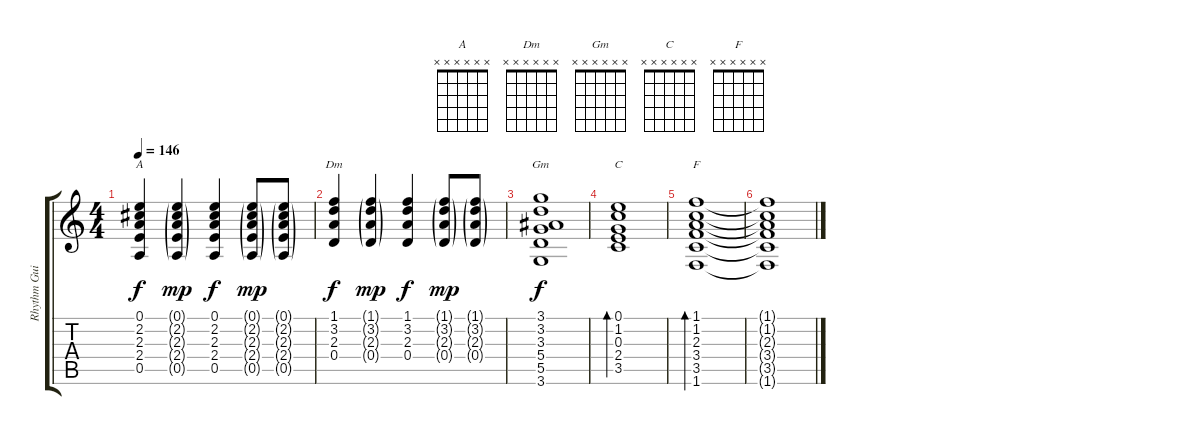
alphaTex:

\track ("Rhythm Guitar" "Rhythm Gui") {instrument acousticguitarnylon}
\staff {score tabs}
\tuning (E4 B3 G3 D3 A2 E2) {hide}
\chord ("A" x x x x x x)
\chord ("Dm" x x x x x x)
\chord ("Gm" x x x x x x)
\chord ("C" x x x x x x)
\chord ("F" x x x x x x)
\ts (4 4)
\tempo 146
\clef g2
\ks c
(0.1 2.2 2.3 2.4 0.5).4{ch "A" dy f} (0.1{g} 2.2{g} 2.3{g} 2.4{g} 0.5{g}).4{dy mp} (0.1 2.2 2.3 2.4 0.5).4{dy f} (0.1{g} 2.2{g} 2.3{g} 2.4{g} 0.5{g}).8{dy mp} (0.1{g} 2.2{g} 2.3{g} 2.4{g} 0.5{g}).8 |
(1.1 3.2 2.3 0.4).4{ch "Dm" dy f} (1.1{g} 3.2{g} 2.3{g} 0.4{g}).4{dy mp} (1.1 3.2 2.3 0.4).4{dy f} (1.1{g} 3.2{g} 2.3{g} 0.4{g}).8{dy mp} (1.1{g} 3.2{g} 2.3{g} 0.4{g}).8 |
(3.1 3.2 3.3 5.4 5.5 3.6).1{ch "Gm" dy f} |
(0.1 1.2 0.3 2.4 3.5).1{bd 480 ch "C"} |
(1.1 1.2 2.3 3.4 3.5 1.6).1{bd 480 ch "F"} |
(1.1{t} 1.2{t} 2.3{t} 3.4{t} 3.5{t} 1.6{t}).1
